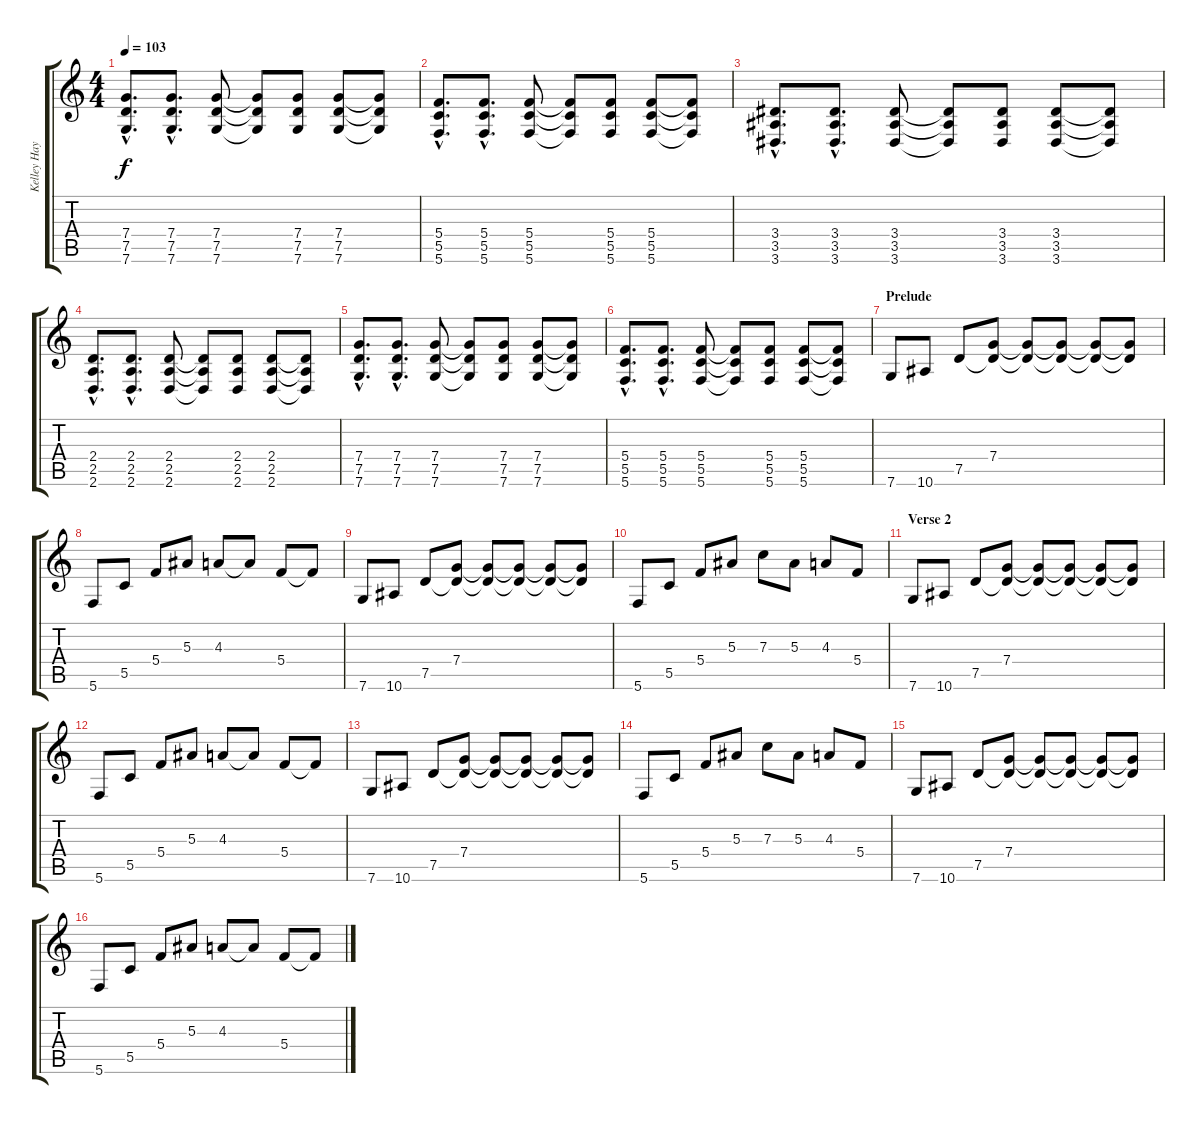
\track ("Kelley Hayes (2nd Guitar)" "Kelley Hay") {instrument distortionguitar}
\staff {score tabs}
\tuning (D4 A3 F3 C3 G2 C2) {hide}
\ts (4 4)
\tempo 103
\clef g2
\ks c
(7.4{hac} 7.5{hac} 7.6{hac}).8{d dy f} (7.4{hac} 7.5{hac} 7.6{hac}).8{d} (7.4 7.5 7.6).8 (7.4{t} 7.5{t} 7.6{t}).8 (7.4 7.5 7.6).8 (7.4 7.5 7.6).8 (7.4{t} 7.5{t} 7.6{t}).8 |
(5.4{hac} 5.5{hac} 5.6{hac}).8{d} (5.4{hac} 5.5{hac} 5.6{hac}).8{d} (5.4 5.5 5.6).8 (5.4{t} 5.5{t} 5.6{t}).8 (5.4 5.5 5.6).8 (5.4 5.5 5.6).8 (5.4{t} 5.5{t} 5.6{t}).8 |
(3.4{hac} 3.5{hac} 3.6{hac}).8{d} (3.4{hac} 3.5{hac} 3.6{hac}).8{d} (3.4 3.5 3.6).8 (3.4{t} 3.5{t} 3.6{t}).8 (3.4 3.5 3.6).8 (3.4 3.5 3.6).8 (3.4{t} 3.5{t} 3.6{t}).8 |
(2.4{hac} 2.5{hac} 2.6{hac}).8{d} (2.4{hac} 2.5{hac} 2.6{hac}).8{d} (2.4 2.5 2.6).8 (2.4{t} 2.5{t} 2.6{t}).8 (2.4 2.5 2.6).8 (2.4 2.5 2.6).8 (2.4{t} 2.5{t} 2.6{t}).8 |
(7.4{hac} 7.5{hac} 7.6{hac}).8{d} (7.4{hac} 7.5{hac} 7.6{hac}).8{d} (7.4 7.5 7.6).8 (7.4{t} 7.5{t} 7.6{t}).8 (7.4 7.5 7.6).8 (7.4 7.5 7.6).8 (7.4{t} 7.5{t} 7.6{t}).8 |
(5.4{hac} 5.5{hac} 5.6{hac}).8{d} (5.4{hac} 5.5{hac} 5.6{hac}).8{d} (5.4 5.5 5.6).8 (5.4{t} 5.5{t} 5.6{t}).8 (5.4 5.5 5.6).8 (5.4 5.5 5.6).8 (5.4{t} 5.5{t} 5.6{t}).8 |
\section ("" "Prelude")
7.6.8{instrument electricguitarjazz} 10.6.8 7.5.8 (7.4 7.5{t}).8 (7.4{t} 7.5{t}).8 (7.4{t} 7.5{t}).8 (7.4{t} 7.5{t}).8 (7.4{t} 7.5{t}).8 |
5.6.8 5.5.8 5.4.8 5.3.8 4.3.8 4.3{t}.8 5.4.8 5.4{t}.8 |
7.6.8{instrument electricguitarjazz} 10.6.8 7.5.8 (7.4 7.5{t}).8 (7.4{t} 7.5{t}).8 (7.4{t} 7.5{t}).8 (7.4{t} 7.5{t}).8 (7.4{t} 7.5{t}).8 |
5.6.8 5.5.8 5.4.8 5.3.8 7.3.8 5.3.8 4.3.8 5.4.8 |
\section ("" "Verse 2")
7.6.8{instrument electricguitarjazz} 10.6.8 7.5.8 (7.4 7.5{t}).8 (7.4{t} 7.5{t}).8 (7.4{t} 7.5{t}).8 (7.4{t} 7.5{t}).8 (7.4{t} 7.5{t}).8 |
5.6.8 5.5.8 5.4.8 5.3.8 4.3.8 4.3{t}.8 5.4.8 5.4{t}.8 |
7.6.8{instrument electricguitarjazz} 10.6.8 7.5.8 (7.4 7.5{t}).8 (7.4{t} 7.5{t}).8 (7.4{t} 7.5{t}).8 (7.4{t} 7.5{t}).8 (7.4{t} 7.5{t}).8 |
5.6.8 5.5.8 5.4.8 5.3.8 7.3.8 5.3.8 4.3.8 5.4.8 |
7.6.8{instrument electricguitarjazz} 10.6.8 7.5.8 (7.4 7.5{t}).8 (7.4{t} 7.5{t}).8 (7.4{t} 7.5{t}).8 (7.4{t} 7.5{t}).8 (7.4{t} 7.5{t}).8 |
5.6.8 5.5.8 5.4.8 5.3.8 4.3.8 4.3{t}.8 5.4.8 5.4{t}.8
